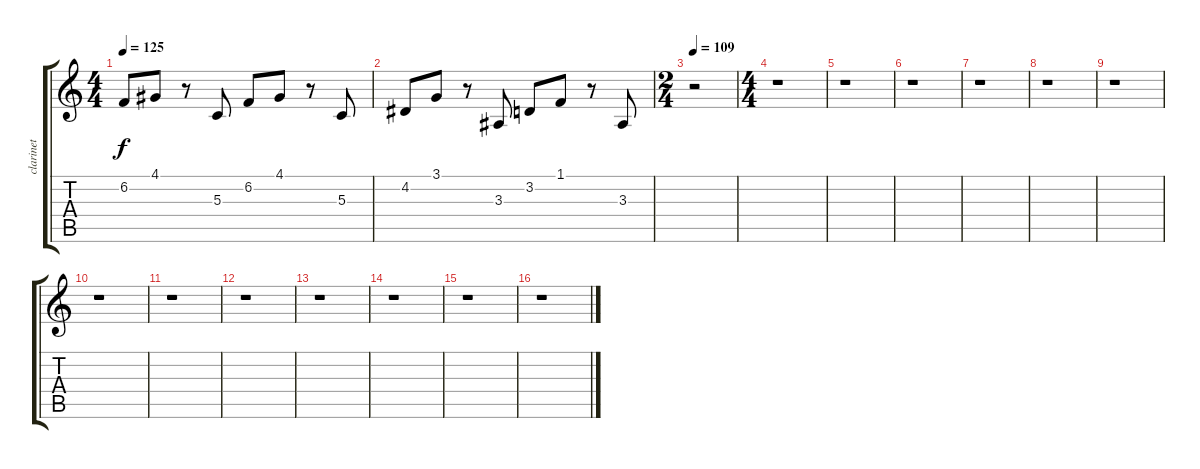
\track ("clarinet" "clarinet") {instrument clarinet}
\staff {score tabs}
\tuning (E4 B3 G3 D3 A2 E2) {hide}
\ts (4 4)
\tempo 125
\clef g2
\ks c
6.2.8{dy f} 4.1.8 r.8 5.3.8 6.2.8 4.1.8 r.8 5.3.8 |
4.2.8 3.1.8 r.8 3.3.8 3.2.8 1.1.8 r.8 3.3.8 |
\ts (2 4)
\tempo 109
r.2 |
\ts (4 4)
r.1 |
r.1 |
r.1 |
r.1 |
r.1 |
r.1 |
r.1 |
r.1 |
r.1 |
r.1 |
r.1 |
r.1 |
r.1
